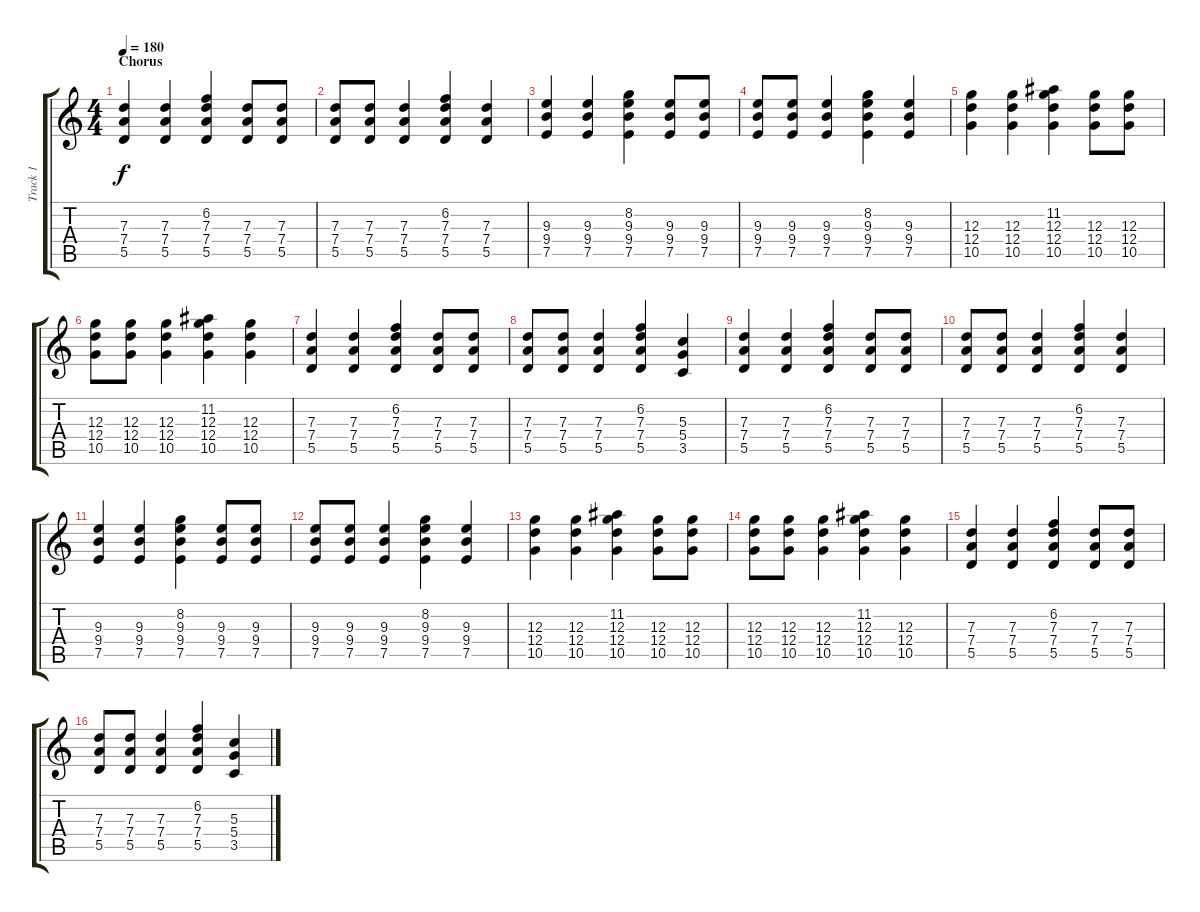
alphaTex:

\track ("Track 1" "Track 1") {instrument overdrivenguitar}
\staff {score tabs}
\tuning (E4 B3 G3 D3 A2 E2) {hide}
\ts (4 4)
\section ("" "Chorus")
\tempo 180
\clef g2
\ks c
(7.3 7.4 5.5).4{dy f} (7.3 7.4 5.5).4 (6.2 7.3 7.4 5.5).4 (7.3 7.4 5.5).8 (7.3 7.4 5.5).8 |
(7.3 7.4 5.5).8 (7.3 7.4 5.5).8 (7.3 7.4 5.5).4 (6.2 7.3 7.4 5.5).4 (7.3 7.4 5.5).4 |
(9.3 9.4 7.5).4 (9.3 9.4 7.5).4 (8.2 9.3 9.4 7.5).4 (9.3 9.4 7.5).8 (9.3 9.4 7.5).8 |
(9.3 9.4 7.5).8 (9.3 9.4 7.5).8 (9.3 9.4 7.5).4 (8.2 9.3 9.4 7.5).4 (9.3 9.4 7.5).4 |
(12.3 12.4 10.5).4 (12.3 12.4 10.5).4 (11.2 12.3 12.4 10.5).4 (12.3 12.4 10.5).8 (12.3 12.4 10.5).8 |
(12.3 12.4 10.5).8 (12.3 12.4 10.5).8 (12.3 12.4 10.5).4 (11.2 12.3 12.4 10.5).4 (12.3 12.4 10.5).4 |
(7.3 7.4 5.5).4 (7.3 7.4 5.5).4 (6.2 7.3 7.4 5.5).4 (7.3 7.4 5.5).8 (7.3 7.4 5.5).8 |
(7.3 7.4 5.5).8 (7.3 7.4 5.5).8 (7.3 7.4 5.5).4 (6.2 7.3 7.4 5.5).4 (5.3 5.4 3.5).4 |
(7.3 7.4 5.5).4 (7.3 7.4 5.5).4 (6.2 7.3 7.4 5.5).4 (7.3 7.4 5.5).8 (7.3 7.4 5.5).8 |
(7.3 7.4 5.5).8 (7.3 7.4 5.5).8 (7.3 7.4 5.5).4 (6.2 7.3 7.4 5.5).4 (7.3 7.4 5.5).4 |
(9.3 9.4 7.5).4 (9.3 9.4 7.5).4 (8.2 9.3 9.4 7.5).4 (9.3 9.4 7.5).8 (9.3 9.4 7.5).8 |
(9.3 9.4 7.5).8 (9.3 9.4 7.5).8 (9.3 9.4 7.5).4 (8.2 9.3 9.4 7.5).4 (9.3 9.4 7.5).4 |
(12.3 12.4 10.5).4 (12.3 12.4 10.5).4 (11.2 12.3 12.4 10.5).4 (12.3 12.4 10.5).8 (12.3 12.4 10.5).8 |
(12.3 12.4 10.5).8 (12.3 12.4 10.5).8 (12.3 12.4 10.5).4 (11.2 12.3 12.4 10.5).4 (12.3 12.4 10.5).4 |
(7.3 7.4 5.5).4 (7.3 7.4 5.5).4 (6.2 7.3 7.4 5.5).4 (7.3 7.4 5.5).8 (7.3 7.4 5.5).8 |
(7.3 7.4 5.5).8 (7.3 7.4 5.5).8 (7.3 7.4 5.5).4 (6.2 7.3 7.4 5.5).4 (5.3 5.4 3.5).4
